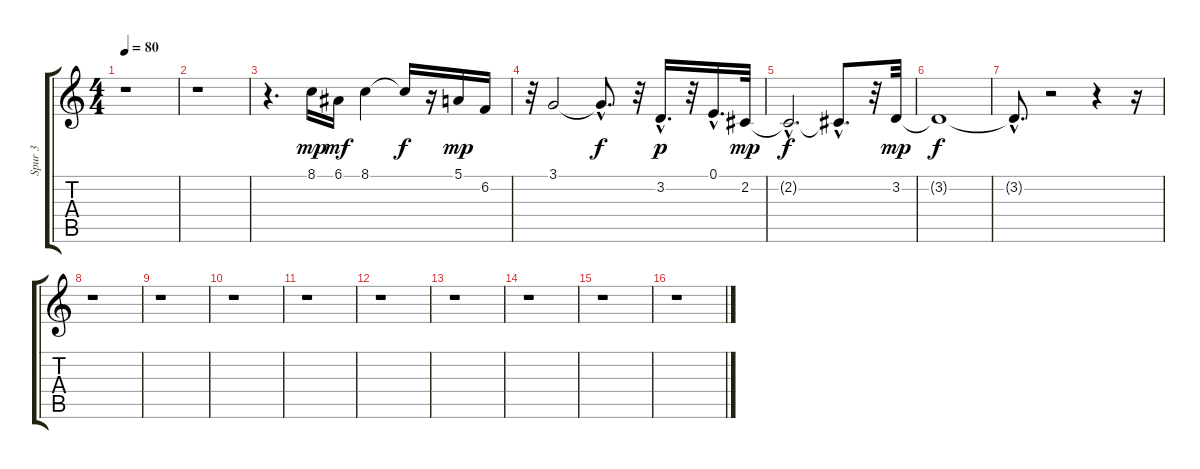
\track ("Spur 3" "Spur 3") {instrument brasssection}
\staff {score tabs}
\tuning (E4 B3 G3 D3 A2 E2) {hide}
\ts (4 4)
\tempo 80
\clef g2
\ks c
r.1{dy f} |
r.1 |
r.4{d} 8.1.16{dy mp} 6.1.16{dy mf} 8.1.4 8.1{t}.16{dy f} r.16 5.1.16{dy mp} 6.2.16 |
r.32 3.1.2 3.1{hac t}.8{d dy f} r.32 3.2{hac}.16{d dy p} r.32 0.1{hac}.16{d} 2.2.32{dy mp} |
2.2{hac t}.2{d dy f} 2.2{hac t}.8{d} r.32 3.2.32{dy mp} |
3.2{t}.1{dy f} |
3.2{hac t}.8{d} r.2 r.4 r.16 |
r.1 |
r.1 |
r.1 |
r.1 |
r.1 |
r.1 |
r.1 |
r.1 |
r.1
